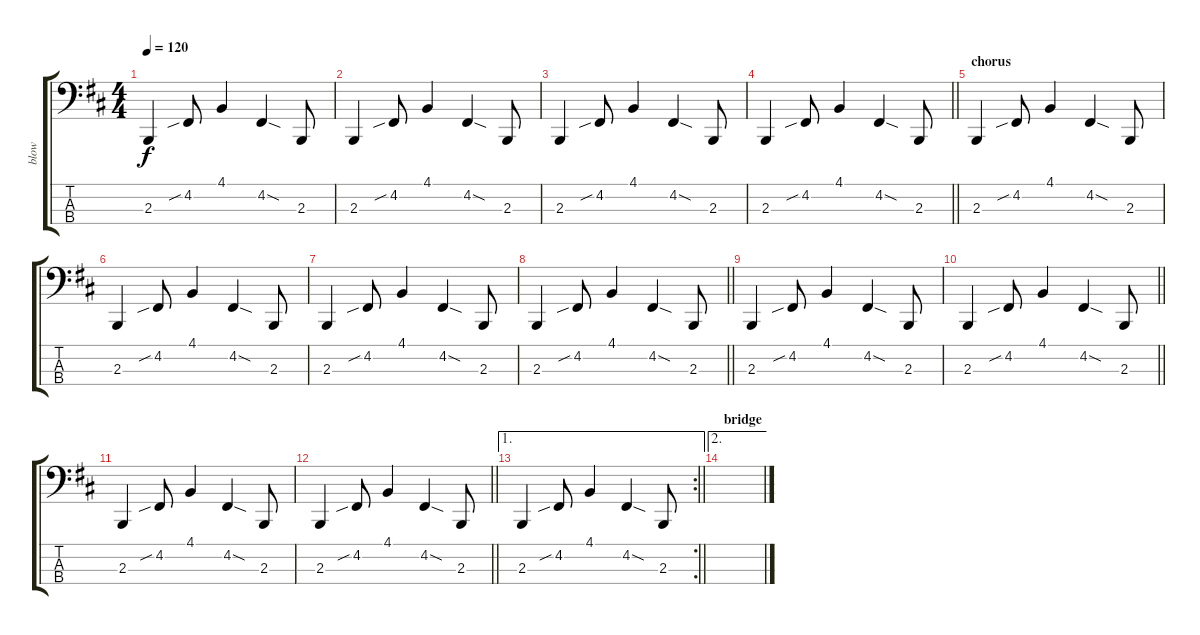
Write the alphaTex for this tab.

\track ("blow" "blow") {instrument lead1square}
\staff {score tabs}
\tuning (G2 D2 A1 E1) {hide}
\ts (4 4)
\tempo 120
\clef f4
\ks bminor
2.3.4{dy f} 4.2{sib}.8 4.1.4 4.2{sod}.4 2.3.8 |
2.3.4 4.2{sib}.8 4.1.4 4.2{sod}.4 2.3.8 |
2.3.4 4.2{sib}.8 4.1.4 4.2{sod}.4 2.3.8 |
\barLineRight lightlight
2.3.4 4.2{sib}.8 4.1.4 4.2{sod}.4 2.3.8 |
\section ("" "chorus")
2.3.4 4.2{sib}.8 4.1.4 4.2{sod}.4 2.3.8 |
2.3.4 4.2{sib}.8 4.1.4 4.2{sod}.4 2.3.8 |
2.3.4 4.2{sib}.8 4.1.4 4.2{sod}.4 2.3.8 |
\barLineRight lightlight
2.3.4 4.2{sib}.8 4.1.4 4.2{sod}.4 2.3.8 |
2.3.4 4.2{sib}.8 4.1.4 4.2{sod}.4 2.3.8 |
\barLineRight lightlight
2.3.4 4.2{sib}.8 4.1.4 4.2{sod}.4 2.3.8 |
2.3.4 4.2{sib}.8 4.1.4 4.2{sod}.4 2.3.8 |
\barLineRight lightlight
2.3.4 4.2{sib}.8 4.1.4 4.2{sod}.4 2.3.8 |
\ae 1
\rc 2
\barLineRight lightlight
2.3.4 4.2{sib}.8 4.1.4 4.2{sod}.4 2.3.8 |
\ae 2
\section ("" "bridge")
